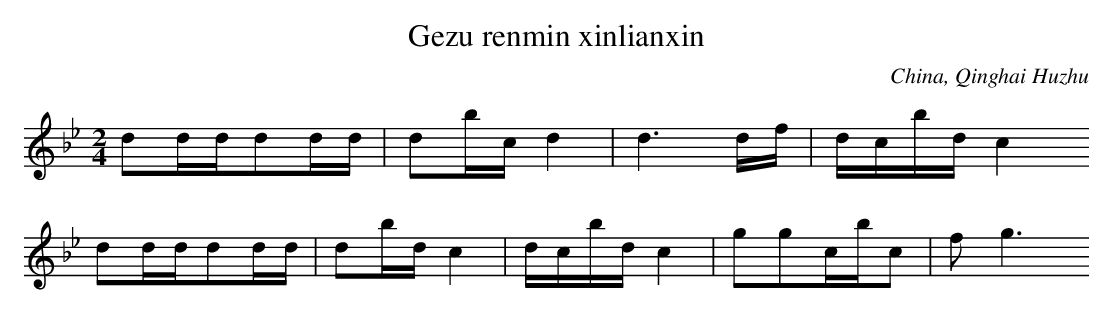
X:1
T: Gezu renmin xinlianxin
O: China, Qinghai Huzhu
M: 2/4
L: 1/16
K: Bb
d2ddd2dd | d2bcd4 | d6df | dcbdc4
d2ddd2dd | d2bdc4 | dcbdc4 | g2g2cbc2 | f2g6
